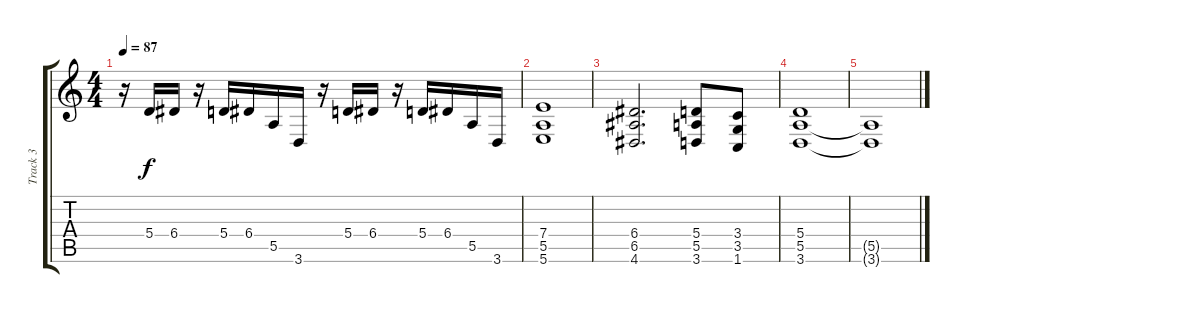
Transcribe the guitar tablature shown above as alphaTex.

\track ("Track 3" "Track 3") {instrument distortionguitar}
\staff {score tabs}
\tuning (B3 Gb3 D3 A2 E2 B1) {hide}
\ts (4 4)
\tempo 87
\clef g2
\ks c
r.16{dy f} 5.4.16 6.4.16 r.16 5.4.16 6.4.16 5.5.16 3.6.16 r.16 5.4.16 6.4.16 r.16 5.4.16 6.4.16 5.5.16 3.6.16 |
(7.4 5.5 5.6).1 |
(6.4 6.5 4.6).2{d} (5.4 5.5 3.6).8 (3.4 3.5 1.6).8 |
(5.4 5.5 3.6).1{volume 0} |
(5.5{t} 3.6{t}).1
